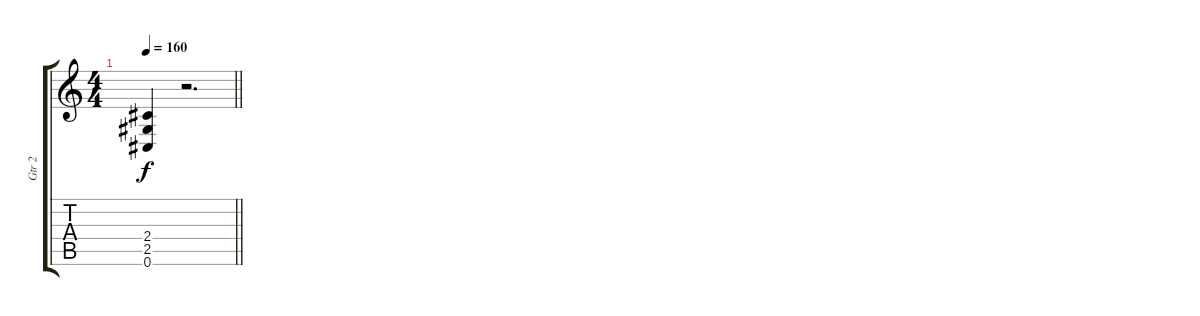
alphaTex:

\track ("Gtr 2" "Gtr 2") {instrument overdrivenguitar}
\staff {score tabs}
\tuning (Db4 Ab3 E3 B2 Gb2 Db2) {hide}
\ts (4 4)
\tempo 160
\clef g2
\barLineRight lightlight
\ks c
(2.4 2.5 0.6).4{dy f} r.2{d}
